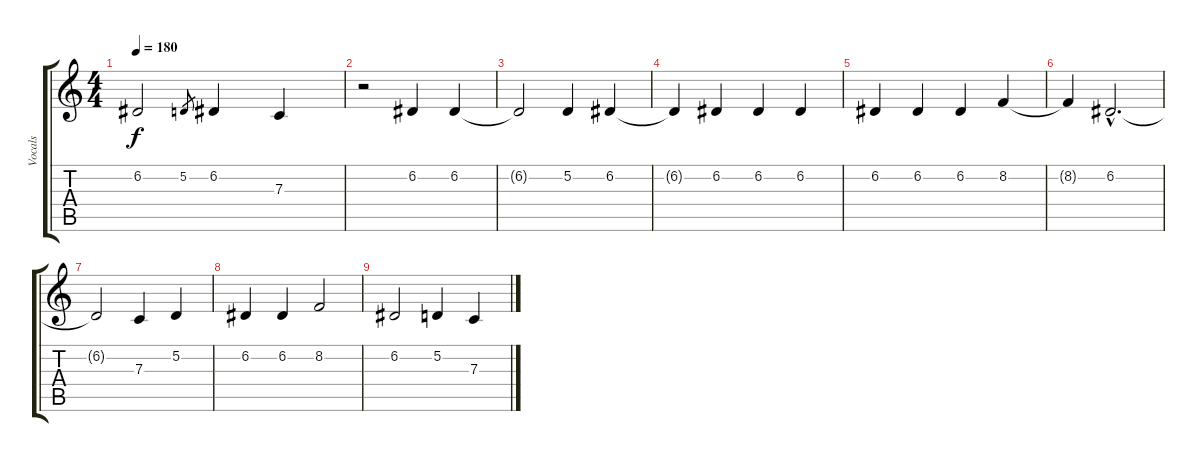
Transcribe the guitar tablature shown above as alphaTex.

\track ("Vocals" "Vocals") {instrument violin}
\staff {score tabs}
\tuning (D4 A3 F3 C3 G2 C2) {hide}
\ts (4 4)
\tempo 180
\clef g2
\ks c
6.2.2{dy f} 5.2.8{gr} 6.2.4 7.3.4 |
r.2 6.2.4 6.2.4 |
6.2{t}.2 5.2.4 6.2.4 |
6.2{t}.4 6.2.4 6.2.4 6.2.4 |
6.2.4 6.2.4 6.2.4 8.2.4 |
8.2{t}.4 6.2{hac}.2{d} |
6.2{t}.2 7.3.4 5.2.4 |
6.2.4 6.2.4 8.2.2 |
6.2.2 5.2.4 7.3.4
